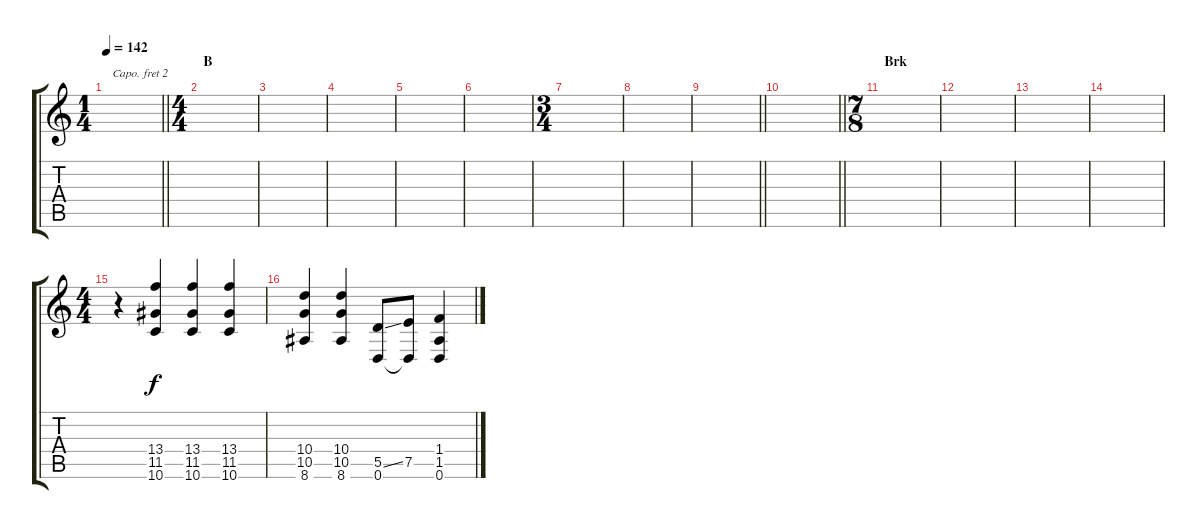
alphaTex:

\track "" {instrument overdrivenguitar}
\staff {score tabs}
\capo 2
\tuning (G4 E4 A3 D3 G2 C2) {hide}
\ts (1 4)
\tempo 142
\clef g2
\barLineRight lightlight
\ks c
|
\ts (4 4)
\section ("" "B")
|
|
|
|
|
\ts (3 4)
|
|
\barLineRight lightlight
|
\barLineRight lightlight
|
\ts (7 8)
\section ("" "Brk")
|
|
|
|
\ts (4 4)
r.4 (13.4 11.5 10.6).4 (13.4 11.5 10.6).4 (13.4 11.5 10.6).4 |
(10.4 10.5 8.6).4 (10.4 10.5 8.6).4 (5.5{ss} 0.6).8 (7.5 0.6{t}).8 (1.4 1.5 0.6).4
